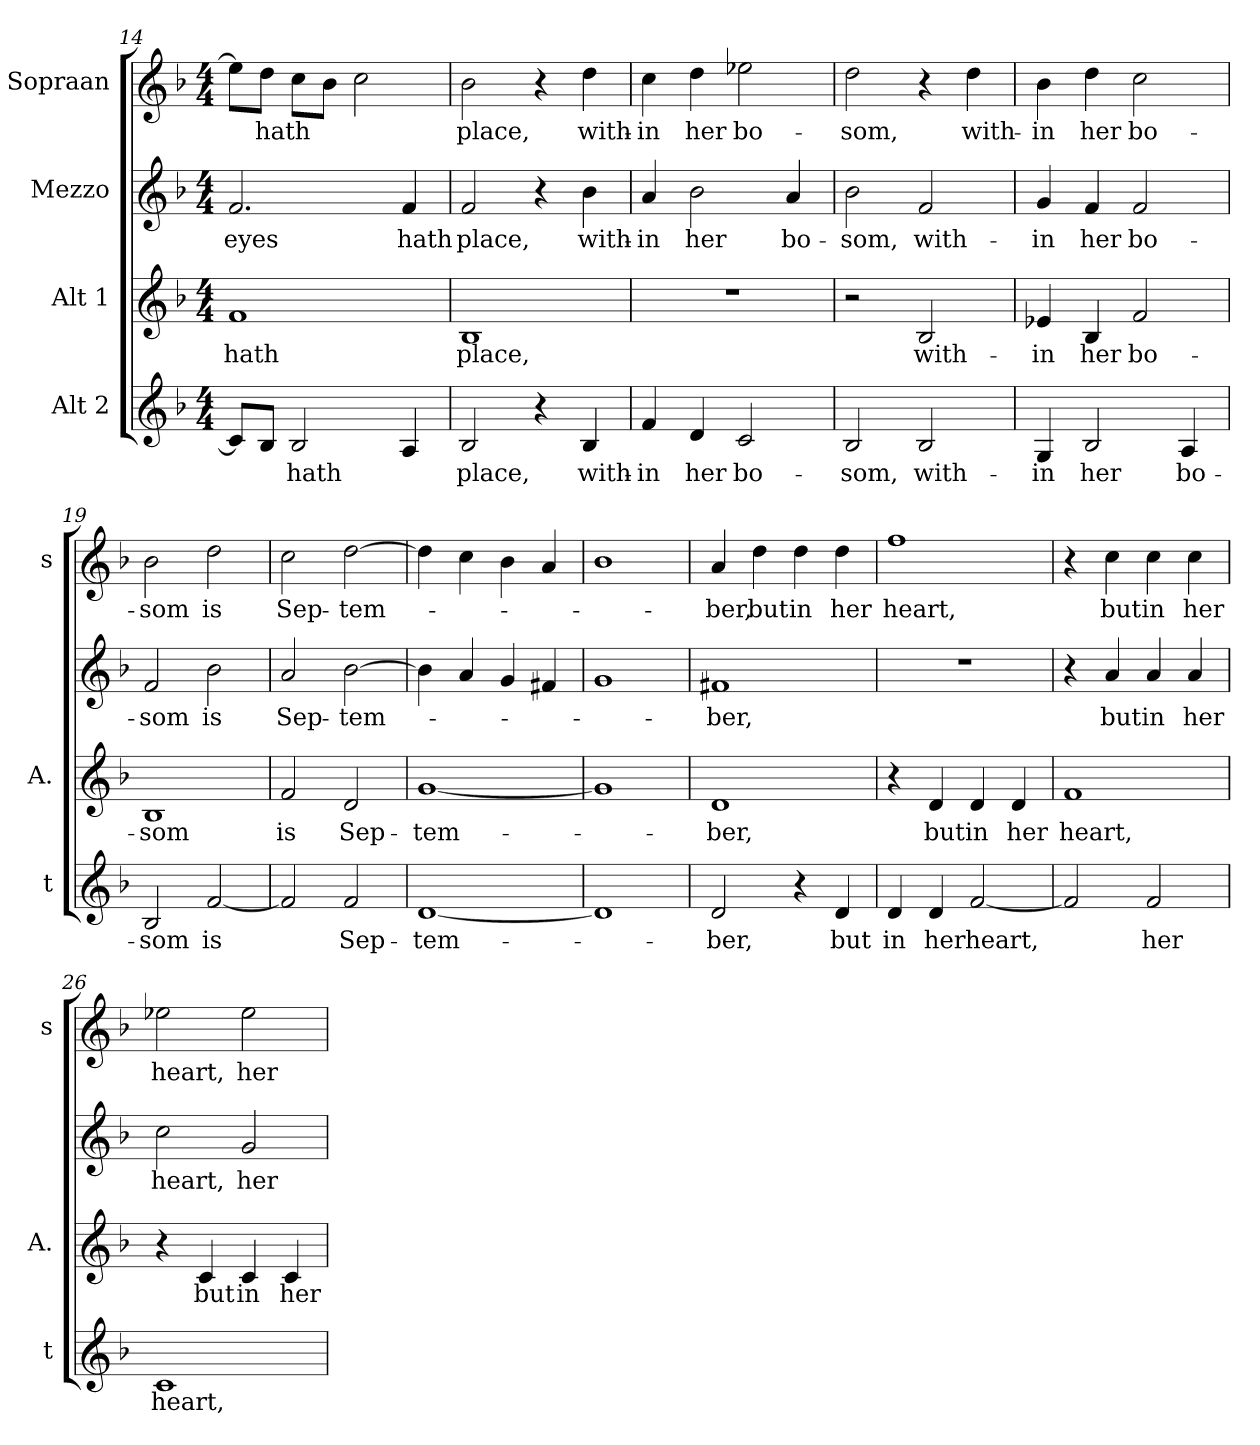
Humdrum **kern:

**kern	**text	**kern	**text	**kern	**text	**kern	**text
*part4	*part4	*part3	*part3	*part2	*part2	*part1	*part1
*staff4	*staff4	*staff3	*staff3	*staff2	*staff2	*staff1	*staff1
*I"Alt 2	*	*I"Alt 1	*	*I"Mezzo	*	*I"Sopraan	*
*I't	*	*I'A.	*	*	*	*I's	*
!!LO:PB:g=z
*clefG2	*	*clefG2	*	*clefG2	*	*clefG2	*
*k[b-]	*	*k[b-]	*	*k[b-]	*	*k[b-]	*
*F:	*	*F:	*	*F:	*	*F:	*
*M4/4	*	*M4/4	*	*M4/4	*	*M4/4	*
=14	=14	=14	=14	=14	=14	=14	=14
!	!	!	!LO:LY:b	!	!LO:LY:b	!	!
8c/L]	.	1f	hath	2.f/	eyes	8ee-\L]	.
!	!	!	!	!	!	!	!LO:LY:b
8B-/J	.	.	.	.	.	8dd\J	hath
!	!LO:LY:b	!	!	!	!	!	!
2B-/	hath	.	.	.	.	8cc\L	.
.	.	.	.	.	.	8b-\J	.
.	.	.	.	.	.	2cc\	.
!	!	!	!	!	!LO:LY:b	!	!
4A/	.	.	.	4f/	hath	.	.
=15	=15	=15	=15	=15	=15	=15	=15
!	!LO:LY:b	!	!LO:LY:b	!	!LO:LY:b	!	!LO:LY:b
2B-/	place,	1B-	place,	2f/	place,	2b-\	place,
4r	.	.	.	4r	.	4r	.
!	!LO:LY:b	!	!	!	!LO:LY:b	!	!LO:LY:b
4B-/	with-	.	.	4b-\	with-	4dd\	with-
=16	=16	=16	=16	=16	=16	=16	=16
!	!LO:LY:b	!	!	!	!LO:LY:b	!	!LO:LY:b
4f/	-in	1r	.	4a/	-in	4cc\	-in
!	!LO:LY:b	!	!	!	!LO:LY:b	!	!LO:LY:b
4d/	her	.	.	2b-\	her	4dd\	her
!	!LO:LY:b	!	!	!	!	!	!LO:LY:b
2c/	bo-	.	.	.	.	2ee-X\	bo-
!	!	!	!	!	!LO:LY:b	!	!
.	.	.	.	4a/	bo-	.	.
=17	=17	=17	=17	=17	=17	=17	=17
!	!LO:LY:b	!	!	!	!LO:LY:b	!	!LO:LY:b
2B-/	-som,	2r	.	2b-\	-som,	2dd\	-som,
!	!LO:LY:b	!	!LO:LY:b	!	!LO:LY:b	!	!
2B-/	with-	2B-/	with-	2f/	with-	4r	.
!	!	!	!	!	!	!	!LO:LY:b
.	.	.	.	.	.	4dd\	with-
=18	=18	=18	=18	=18	=18	=18	=18
!	!LO:LY:b	!	!LO:LY:b	!	!LO:LY:b	!	!LO:LY:b
4G/	-in	4e-X/	-in	4g/	-in	4b-\	-in
!	!LO:LY:b	!	!LO:LY:b	!	!LO:LY:b	!	!LO:LY:b
2B-/	her	4B-/	her	4f/	her	4dd\	her
!	!	!	!LO:LY:b	!	!LO:LY:b	!	!LO:LY:b
.	.	2f/	bo-	2f/	bo-	2cc\	bo-
!	!LO:LY:b	!	!	!	!	!	!
4A/	bo-	.	.	.	.	.	.
=19	=19	=19	=19	=19	=19	=19	=19
!	!LO:LY:b	!	!LO:LY:b	!	!LO:LY:b	!	!LO:LY:b
2B-/	-som	1B-	-som	2f/	-som	2b-\	-som
!	!LO:LY:b	!	!	!	!LO:LY:b	!	!LO:LY:b
[2f/	is	.	.	2b-\	is	2dd\	is
!!LO:LB:g=z
=20	=20	=20	=20	=20	=20	=20	=20
!	!	!	!LO:LY:b	!	!LO:LY:b	!	!LO:LY:b
2f/]	.	2f/	is	2a/	Sep-	2cc\	Sep-
!	!LO:LY:b	!	!LO:LY:b	!	!LO:LY:b	!	!LO:LY:b
2f/	Sep-	2d/	Sep-	[2b-\	-tem-	[2dd\	-tem-
=21	=21	=21	=21	=21	=21	=21	=21
!	!LO:LY:b	!	!LO:LY:b	!	!	!	!
[1d	-tem-	[1g	-tem-	4b-\]	.	4dd\]	.
.	.	.	.	4a/	.	4cc\	.
.	.	.	.	4g/	.	4b-\	.
.	.	.	.	4f#X/	.	4a/	.
=22	=22	=22	=22	=22	=22	=22	=22
1d]	.	1g]	.	1g	.	1b-	.
=23	=23	=23	=23	=23	=23	=23	=23
!	!LO:LY:b	!	!LO:LY:b	!	!LO:LY:b	!	!LO:LY:b
2d/	-ber,	1d	-ber,	1f#X	-ber,	4a/	-ber,
!	!	!	!	!	!	!	!LO:LY:b
.	.	.	.	.	.	4dd\	but
!	!	!	!	!	!	!	!LO:LY:b
4r	.	.	.	.	.	4dd\	in
!	!LO:LY:b	!	!	!	!	!	!LO:LY:b
4d/	but	.	.	.	.	4dd\	her
=24	=24	=24	=24	=24	=24	=24	=24
!	!LO:LY:b	!	!	!	!	!	!LO:LY:b
4d/	in	4r	.	1r	.	1ff	heart,
!	!LO:LY:b	!	!LO:LY:b	!	!	!	!
4d/	her	4d/	but	.	.	.	.
!	!LO:LY:b	!	!LO:LY:b	!	!	!	!
[2f/	heart,	4d/	in	.	.	.	.
!	!	!	!LO:LY:b	!	!	!	!
.	.	4d/	her	.	.	.	.
=25	=25	=25	=25	=25	=25	=25	=25
!	!	!	!LO:LY:b	!	!	!	!
2f/]	.	1f	heart,	4r	.	4r	.
!	!	!	!	!	!LO:LY:b	!	!LO:LY:b
.	.	.	.	4a/	but	4cc\	but
!	!LO:LY:b	!	!	!	!LO:LY:b	!	!LO:LY:b
2f/	her	.	.	4a/	in	4cc\	in
!	!	!	!	!	!LO:LY:b	!	!LO:LY:b
.	.	.	.	4a/	her	4cc\	her
!!LO:LB:g=z
=26	=26	=26	=26	=26	=26	=26	=26
!	!LO:LY:b	!	!	!	!LO:LY:b	!	!LO:LY:b
1c	heart,	4r	.	2cc\	heart,	2ee-X\	heart,
!	!	!	!LO:LY:b	!	!	!	!
.	.	4c/	but	.	.	.	.
!	!	!	!LO:LY:b	!	!LO:LY:b	!	!LO:LY:b
.	.	4c/	in	2g/	her	2ee-\	her
!	!	!	!LO:LY:b	!	!	!	!
.	.	4c/	her	.	.	.	.
=	=	=	=	=	=	=	=
*-	*-	*-	*-	*-	*-	*-	*-
